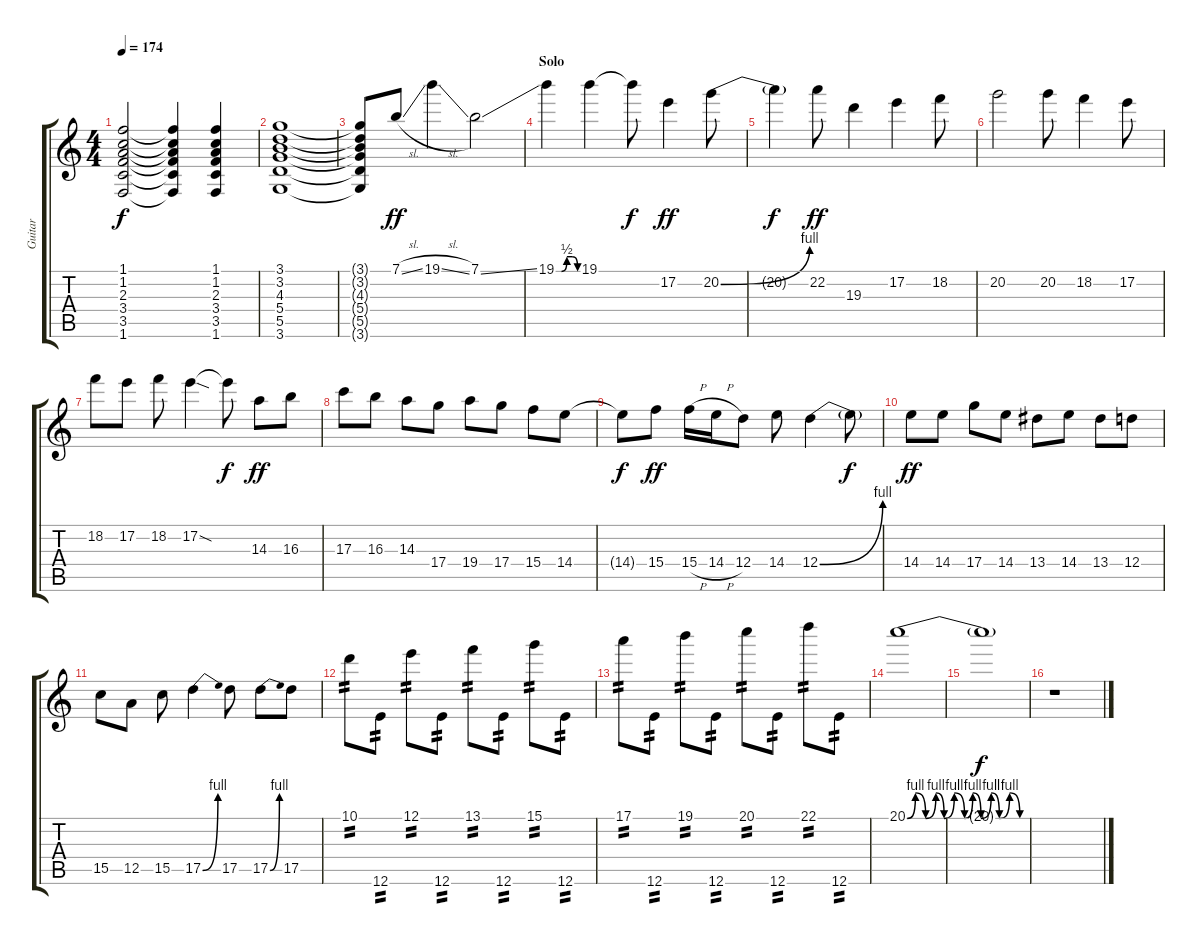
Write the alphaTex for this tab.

\track ("Guitar" "Guitar") {instrument overdrivenguitar}
\staff {score tabs}
\tuning (E4 B3 G3 D3 A2 E2) {hide}
\ts (4 4)
\tempo 174
\clef g2
\ks c
(1.1{t} 1.2{t} 2.3{t} 3.4{t} 3.5{t} 1.6{t}).2{dy f} (1.1{t} 1.2{t} 2.3{t} 3.4{t} 3.5{t} 1.6{t}).4 (1.1 1.2 2.3 3.4 3.5 1.6).4 |
(3.1 3.2 4.3 5.4 5.5 3.6).1 |
(3.1{t} 3.2{t} 4.3{t} 5.4{t} 5.5{t} 3.6{t}).8 7.1{sl}.8{dy ff balance 8} 19.1{sl}.4 7.1{ss}.2 |
\section ("" "Solo")
19.1{be (custom 0 0 15 0 30 2 45 2 60 0)}.4 19.1.4 19.1{t}.8{dy f} 17.2.4{dy ff} 20.2{be (bend 0 0 60 4)}.8 |
20.2{t}.4{dy f} 22.2.8{dy ff} 19.3.4 17.2.4 18.2.8 |
20.2.2 20.2.8 18.2.4 17.2.8 |
18.2.8 17.2.8 18.2.8 17.2{sod}.4 17.2{t}.8{dy f} 14.3.8{dy ff} 16.3.8 |
17.3.8 16.3.8 14.3.8 17.4.8 19.4.8 17.4.8 15.4.8 14.4.8 |
14.4{t}.8{dy f} 15.4.8{dy ff} 15.4{h}.16 14.4{h}.16 12.4.8 14.4.8 12.4{be (bend 0 0 60 4)}.4 12.4{t}.8{dy f} |
14.4.8{dy ff} 14.4.8 17.4.8 14.4.8 13.4.8 14.4.8 13.4.8 12.4.8 |
15.5.8 12.5.8 15.5.8 17.5{be (bend 0 0 60 4)}.4 17.5.8 17.5{be (bend 0 0 60 4)}.8 17.5.8 |
10.1.8{tp 2} 12.6.8{tp 2} 12.1.8{tp 2} 12.6.8{tp 2} 13.1.8{tp 2} 12.6.8{tp 2} 15.1.8{tp 2} 12.6.8{tp 2} |
17.1.8{tp 2} 12.6.8{tp 2} 19.1.8{tp 2} 12.6.8{tp 2} 20.1.8{tp 2} 12.6.8{tp 2} 22.1.8{tp 2} 12.6.8{tp 2} |
20.1{be (custom 0 0 4 4 9 0 14 4 18 0 23 4 28 0 32 4 36 0 41 4 45 0 50 4 55 0 60 0)}.1 |
20.1{t}.1{dy f} |
r.1
